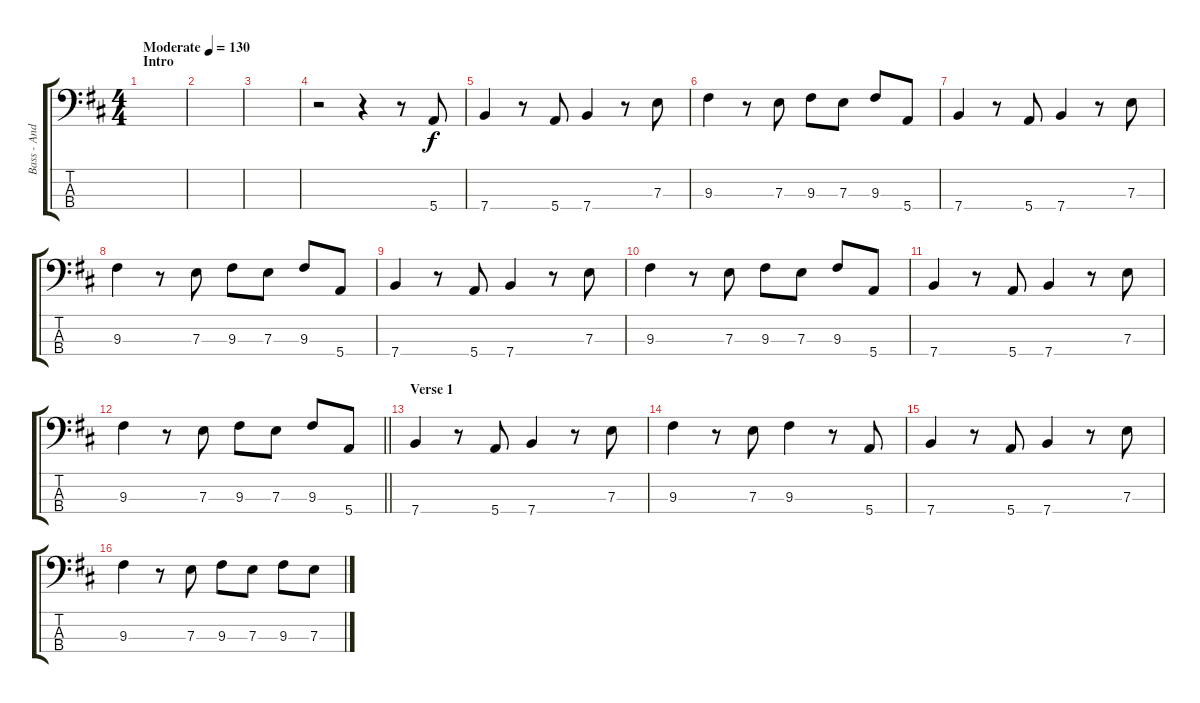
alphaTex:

\track ("Bass - Andy Nicholson" "Bass - And") {instrument electricbassfinger}
\staff {score tabs}
\tuning (G2 D2 A1 E1) {hide}
\ts (4 4)
\section ("" "Intro")
\tempo (130 "Moderate")
\clef f4
\ks d
|
|
|
r.2 r.4 r.8 5.4.8 |
7.4.4 r.8 5.4.8 7.4.4 r.8 7.3.8 |
9.3.4 r.8 7.3.8 9.3.8 7.3.8 9.3.8 5.4.8 |
7.4.4 r.8 5.4.8 7.4.4 r.8 7.3.8 |
9.3.4 r.8 7.3.8 9.3.8 7.3.8 9.3.8 5.4.8 |
7.4.4 r.8 5.4.8 7.4.4 r.8 7.3.8 |
9.3.4 r.8 7.3.8 9.3.8 7.3.8 9.3.8 5.4.8 |
7.4.4 r.8 5.4.8 7.4.4 r.8 7.3.8 |
\barLineRight lightlight
9.3.4 r.8 7.3.8 9.3.8 7.3.8 9.3.8 5.4.8 |
\section ("" "Verse 1")
7.4.4 r.8 5.4.8 7.4.4 r.8 7.3.8 |
9.3.4 r.8 7.3.8 9.3.4 r.8 5.4.8 |
7.4.4 r.8 5.4.8 7.4.4 r.8 7.3.8 |
9.3.4 r.8 7.3.8 9.3.8 7.3.8 9.3.8 7.3.8
